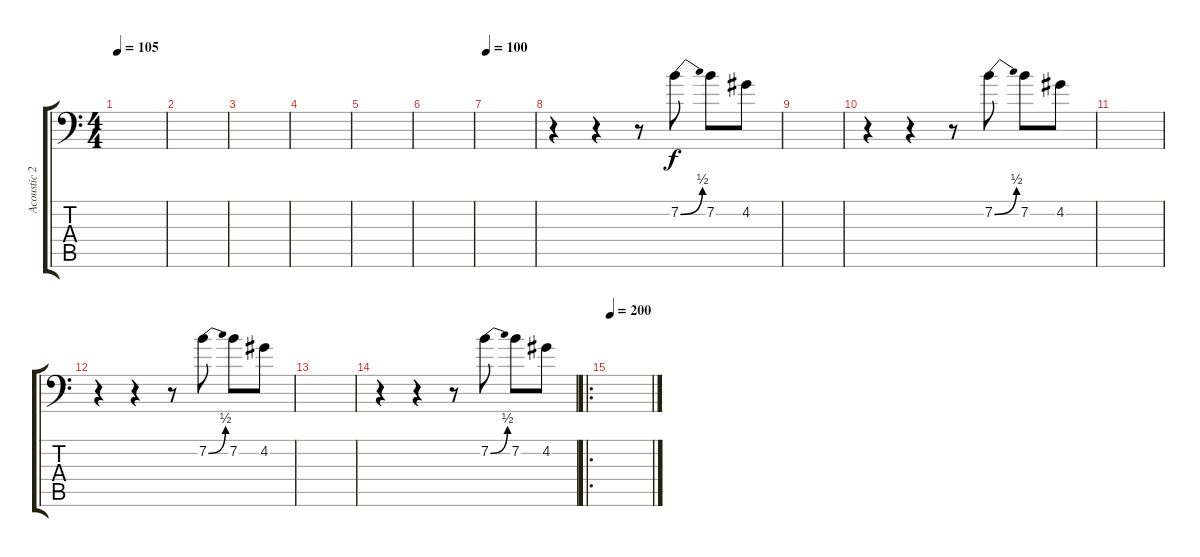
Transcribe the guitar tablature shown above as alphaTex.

\track ("Acoustic 2" "Acoustic 2") {instrument acousticguitarsteel}
\staff {score tabs}
\tuning (A3 E3 C3 G2 D2 A1) {hide}
\ts (4 4)
\tempo 105
\clef f4
\ks c
|
|
|
|
|
|
\tempo 100
|
r.4 r.4 r.8 7.2{be (bend 0 0 60 2)}.8 7.2.8 4.2.8 |
|
r.4 r.4 r.8 7.2{be (bend 0 0 60 2)}.8 7.2.8 4.2.8 |
|
r.4 r.4 r.8 7.2{be (bend 0 0 60 2)}.8 7.2.8 4.2.8 |
|
r.4 r.4 r.8 7.2{be (bend 0 0 60 2)}.8 7.2.8 4.2.8 |
\ro
\tempo 200
